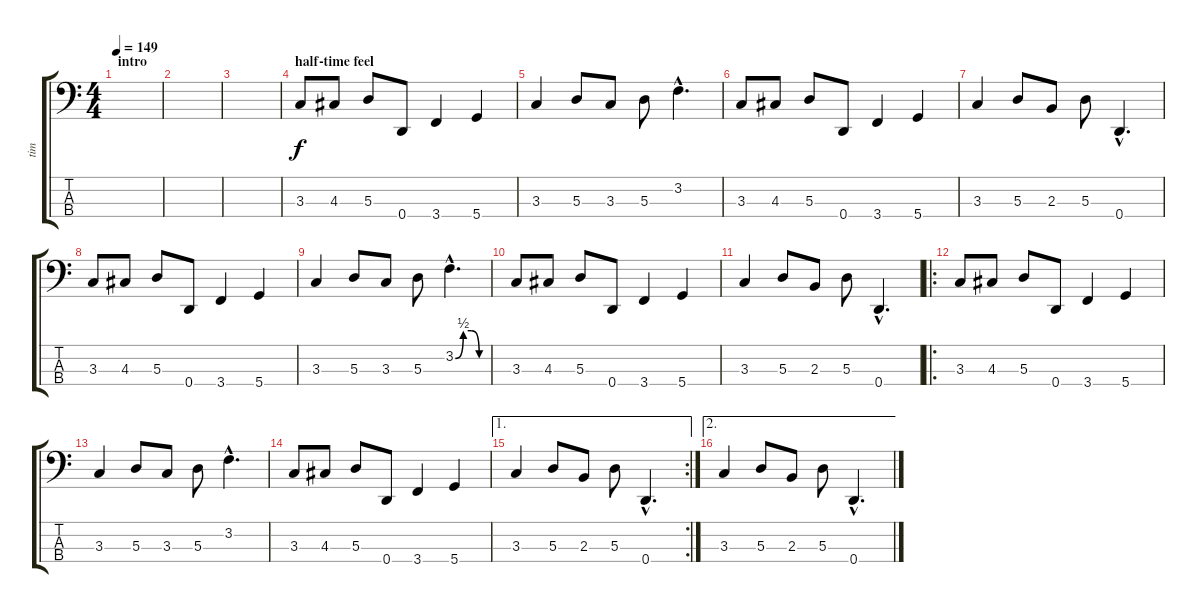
\track ("tim" "tim") {instrument electricbassfinger}
\staff {score tabs}
\tuning (G2 D2 A1 D1) {hide}
\ts (4 4)
\section ("" "intro")
\tempo 149
\clef f4
\ks c
|
|
|
\section ("" "half-time feel")
3.3.8 4.3.8 5.3.8 0.4.8 3.4.4 5.4.4 |
3.3.4 5.3.8 3.3.8 5.3.8 3.2{hac}.4{d} |
3.3.8 4.3.8 5.3.8 0.4.8 3.4.4 5.4.4 |
3.3.4 5.3.8 2.3.8 5.3.8 0.4{hac}.4{d} |
3.3.8 4.3.8 5.3.8 0.4.8 3.4.4 5.4.4 |
3.3.4 5.3.8 3.3.8 5.3.8 3.2{be (custom 0 0 15 2 30 2 45 0 60 0) hac}.4{d} |
3.3.8 4.3.8 5.3.8 0.4.8 3.4.4 5.4.4 |
3.3.4 5.3.8 2.3.8 5.3.8 0.4{hac}.4{d} |
\ro
3.3.8 4.3.8 5.3.8 0.4.8 3.4.4 5.4.4 |
3.3.4 5.3.8 3.3.8 5.3.8 3.2{hac}.4{d} |
3.3.8 4.3.8 5.3.8 0.4.8 3.4.4 5.4.4 |
\ae 1
\rc 2
3.3.4 5.3.8 2.3.8 5.3.8 0.4{hac}.4{d} |
\ae 2
3.3.4 5.3.8 2.3.8 5.3.8 0.4{hac}.4{d}
